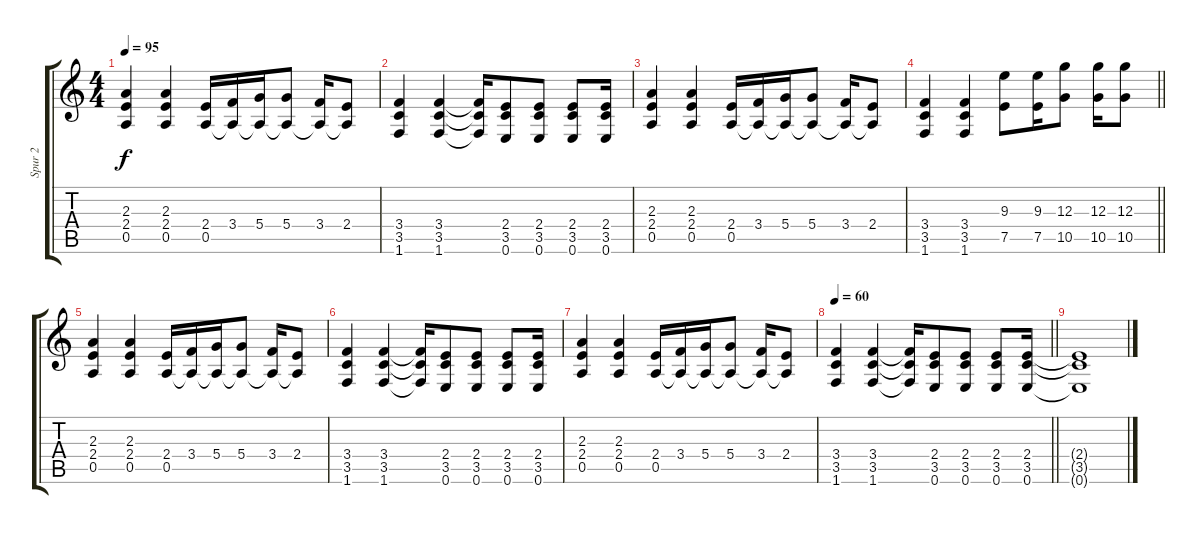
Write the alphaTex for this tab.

\track ("Spur 2" "Spur 2") {instrument distortionguitar}
\staff {score tabs}
\tuning (E4 B3 G3 D3 A2 E2) {hide}
\ts (4 4)
\tempo 95
\clef g2
\ks c
(2.3 2.4 0.5).4{dy f} (2.3 2.4 0.5).4 (2.4 0.5).16 (3.4 0.5{t}).16 (5.4 0.5{t}).16 (5.4 0.5{t}).8 (3.4 0.5{t}).16 (2.4 0.5{t}).8 |
(3.4 3.5 1.6).4 (3.4 3.5 1.6).4 (3.4{t} 3.5{t} 1.6{t}).16 (2.4 3.5 0.6).8 (2.4 3.5 0.6).8 (2.4 3.5 0.6).8 (2.4 3.5 0.6).16 |
(2.3 2.4 0.5).4 (2.3 2.4 0.5).4 (2.4 0.5).16 (3.4 0.5{t}).16 (5.4 0.5{t}).16 (5.4 0.5{t}).8 (3.4 0.5{t}).16 (2.4 0.5{t}).8 |
\barLineRight lightlight
(3.4 3.5 1.6).4 (3.4 3.5 1.6).4 (9.3 7.5).8 (9.3 7.5).16 (12.3 10.5).8 (12.3 10.5).16 (12.3 10.5).8 |
(2.3 2.4 0.5).4 (2.3 2.4 0.5).4 (2.4 0.5).16 (3.4 0.5{t}).16 (5.4 0.5{t}).16 (5.4 0.5{t}).8 (3.4 0.5{t}).16 (2.4 0.5{t}).8 |
(3.4 3.5 1.6).4 (3.4 3.5 1.6).4 (3.4{t} 3.5{t} 1.6{t}).16 (2.4 3.5 0.6).8 (2.4 3.5 0.6).8 (2.4 3.5 0.6).8 (2.4 3.5 0.6).16 |
(2.3 2.4 0.5).4 (2.3 2.4 0.5).4 (2.4 0.5).16 (3.4 0.5{t}).16 (5.4 0.5{t}).16 (5.4 0.5{t}).8 (3.4 0.5{t}).16 (2.4 0.5{t}).8 |
\tempo 60
\barLineRight lightlight
(3.4 3.5 1.6).4 (3.4 3.5 1.6).4 (3.4{t} 3.5{t} 1.6{t}).16 (2.4 3.5 0.6).8 (2.4 3.5 0.6).8 (2.4 3.5 0.6).8 (2.4 3.5 0.6).16 |
(2.4{t} 3.5{t} 0.6{t}).1
